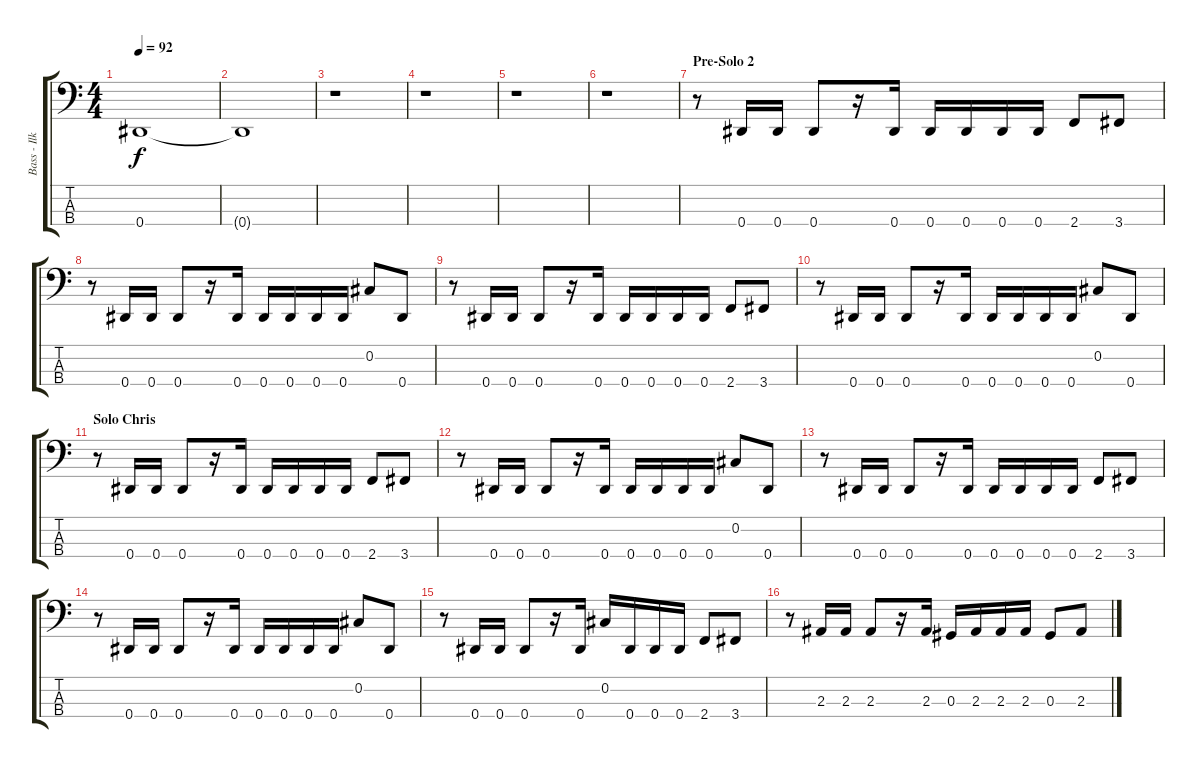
\track ("Bass - Ilker Erstin" "Bass - Ilk") {instrument electricbassfinger}
\staff {score tabs}
\tuning (Gb2 Db2 Ab1 Eb1) {hide}
\ts (4 4)
\tempo 92
\clef f4
\ks c
0.4{t}.1{dy f} |
0.4{t}.1 |
r.1 |
r.1 |
r.1 |
r.1 |
\section ("" "Pre-Solo 2")
r.8 0.4.16 0.4.16 0.4.8 r.16 0.4.16 0.4.16 0.4.16 0.4.16 0.4.16 2.4.8 3.4.8 |
r.8 0.4.16 0.4.16 0.4.8 r.16 0.4.16 0.4.16 0.4.16 0.4.16 0.4.16 0.2.8 0.4.8 |
r.8 0.4.16 0.4.16 0.4.8 r.16 0.4.16 0.4.16 0.4.16 0.4.16 0.4.16 2.4.8 3.4.8 |
r.8 0.4.16 0.4.16 0.4.8 r.16 0.4.16 0.4.16 0.4.16 0.4.16 0.4.16 0.2.8 0.4.8 |
\section ("" "Solo Chris")
r.8 0.4.16 0.4.16 0.4.8 r.16 0.4.16 0.4.16 0.4.16 0.4.16 0.4.16 2.4.8 3.4.8 |
r.8 0.4.16 0.4.16 0.4.8 r.16 0.4.16 0.4.16 0.4.16 0.4.16 0.4.16 0.2.8 0.4.8 |
r.8 0.4.16 0.4.16 0.4.8 r.16 0.4.16 0.4.16 0.4.16 0.4.16 0.4.16 2.4.8 3.4.8 |
r.8 0.4.16 0.4.16 0.4.8 r.16 0.4.16 0.4.16 0.4.16 0.4.16 0.4.16 0.2.8 0.4.8 |
r.8 0.4.16 0.4.16 0.4.8 r.16 0.4.16 0.2.16 0.4.16 0.4.16 0.4.16 2.4.8 3.4.8 |
r.8 2.3.16 2.3.16 2.3.8 r.16 2.3.16 0.3.16 2.3.16 2.3.16 2.3.16 0.3.8 2.3.8
